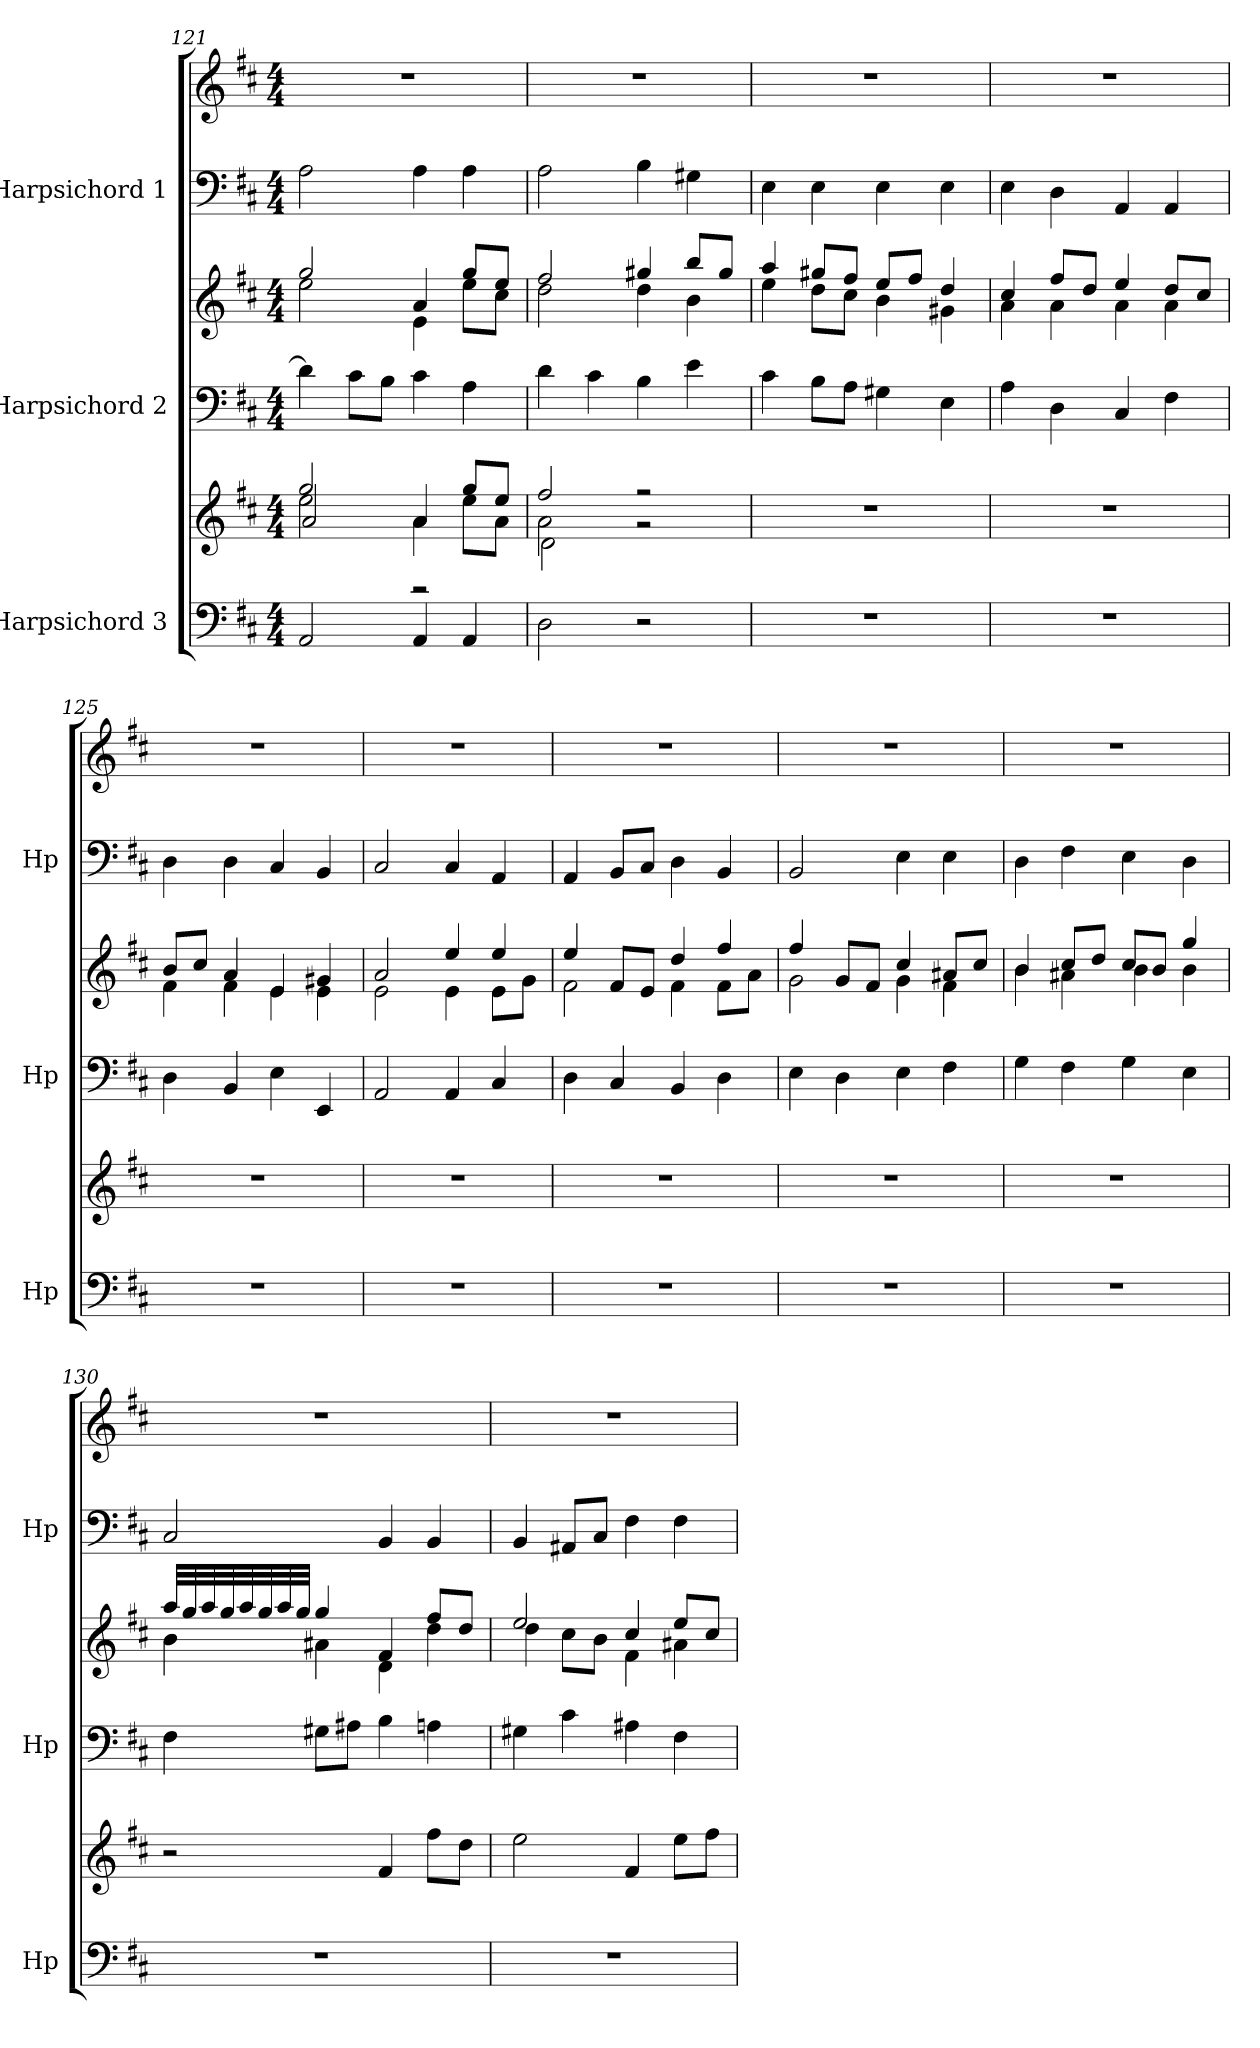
**kern	**kern	**kern	**kern	**kern	**kern
*part3	*part3	*part2	*part2	*part1	*part1
*staff6	*staff5	*staff4	*staff3	*staff2	*staff1
*I"Harpsichord 3	*	*I"Harpsichord 2	*	*I"Harpsichord 1	*
*I'Hp	*	*I'Hp	*	*I'Hp	*
*clefF4	*clefG2	*clefF4	*clefG2	*clefF4	*clefG2
*k[f#c#]	*k[f#c#]	*k[f#c#]	*k[f#c#]	*k[f#c#]	*k[f#c#]
*M4/4	*M4/4	*M4/4	*M4/4	*M4/4	*M4/4
=121	=121	=121	=121	=121	=121
*	*^	*	*^	*	*
*	*	*^	*	*	*	*	*
2AA/	2gg/	2ee\	2a/	4d\]	2gg/	2ee\	2A\	1r
.	.	.	.	8c#\L	.	.	.	.
.	.	.	.	8B\J	.	.	.	.
4AA/	4a/	4a\	2rBB	4c#\	4a/	4e\	4A\	.
4AA/	8gg/L	8ee\L	.	4A\	8gg/L	8ee\L	4A\	.
.	8ee/J	8a\J	.	.	8ee/J	8cc#\J	.	.
!!LO:LB:g=z
=122	=122	=122	=122	=122	=122	=122	=122	=122
2D\	2ff#/	2a\	2d\	4d\	2ff#/	2dd\	2A\	1r
.	.	.	.	4c#\	.	.	.	.
2r	2r	2r	2ryy	4B\	4gg#X/	4dd\	4B\	.
.	.	.	.	4e\	8bb/L	4b\	4G#X\	.
.	.	.	.	.	8gg#/J	.	.	.
*	*v	*v	*v	*	*	*	*	*
=123	=123	=123	=123	=123	=123	=123
1r	1r	4c#\	4aa/	4ee\	4E\	1r
.	.	8B\L	8gg#X/L	8dd\L	4E\	.
.	.	8A\J	8ff#/J	8cc#\J	.	.
.	.	4G#X\	8ee/L	4b\	4E\	.
.	.	.	8ff#/J	.	.	.
.	.	4E\	4dd/	4g#X\	4E\	.
=124	=124	=124	=124	=124	=124	=124
1r	1r	4A\	4cc#/	4a\	4E\	1r
.	.	4D\	8ff#/L	4a\	4D\	.
.	.	.	8dd/J	.	.	.
.	.	4C#/	4ee/	4a\	4AA/	.
.	.	4F#\	8dd/L	4a\	4AA/	.
.	.	.	8cc#/J	.	.	.
=125	=125	=125	=125	=125	=125	=125
1r	1r	4D\	8b/L	4f#\	4D\	1r
.	.	.	8cc#/J	.	.	.
.	.	4BB/	4a/	4f#\	4D\	.
.	.	4E\	4e/	4e\	4C#/	.
.	.	4EE/	4g#X/	4e\	4BB/	.
=126	=126	=126	=126	=126	=126	=126
1r	1r	2AA/	2a/	2e\	2C#/	1r
.	.	4AA/	4ee/	4e\	4C#/	.
.	.	4C#/	4ee/	8e\L	4AA/	.
.	.	.	.	8g\J	.	.
=127	=127	=127	=127	=127	=127	=127
1r	1r	4D\	4ee/	2f#\	4AA/	1r
.	.	4C#/	8f#/L	.	8BB/L	.
.	.	.	8e/J	.	8C#/J	.
.	.	4BB/	4dd/	4f#\	4D\	.
.	.	4D\	4ff#/	8f#\L	4BB/	.
.	.	.	.	8a\J	.	.
=128	=128	=128	=128	=128	=128	=128
1r	1r	4E\	4ff#/	2g\	2BB/	1r
.	.	4D\	8g/L	.	.	.
.	.	.	8f#/J	.	.	.
.	.	4E\	4cc#/	4g\	4E\	.
.	.	4F#\	8a#X/L	4f#\	4E\	.
.	.	.	8cc#/J	.	.	.
!!LO:PB:g=z
=129	=129	=129	=129	=129	=129	=129
1r	1r	4G\	4b/	4b\	4D\	1r
.	.	4F#\	8cc#/L	4a#X\	4F#\	.
.	.	.	8dd/J	.	.	.
.	.	4G\	8cc#/L	4b\	4E\	.
.	.	.	8b/J	.	.	.
.	.	4E\	4gg/	4b\	4D\	.
=130	=130	=130	=130	=130	=130	=130
1r	2r	4F#\	32aa/LLL	4b\	2C#/	1r
.	.	.	32gg/	.	.	.
.	.	.	32aa/	.	.	.
.	.	.	32gg/	.	.	.
.	.	.	32aa/	.	.	.
.	.	.	32gg/	.	.	.
.	.	.	32aa/	.	.	.
.	.	.	32gg/JJJ	.	.	.
.	.	8G#X\L	4gg/	4a#X\	.	.
.	.	8A#X\J	.	.	.	.
.	4f#/	4B\	4f#/	4d\	4BB/	.
.	8ff#\L	4An\	8ff#/L	4dd\	4BB/	.
.	8dd\J	.	8dd/J	.	.	.
=131	=131	=131	=131	=131	=131	=131
1r	2ee\	4G#X\	2ee/	4dd\	4BB/	1r
.	.	4c#\	.	8cc#\L	8AA#X/L	.
.	.	.	.	8b\J	8C#/J	.
.	4f#/	4A#X\	4cc#/	4f#\	4F#\	.
.	8ee\L	4F#\	8ee/L	4a#X\	4F#\	.
.	8ff#\J	.	8cc#/J	.	.	.
*	*	*	*v	*v	*	*
=	=	=	=	=	=
*-	*-	*-	*-	*-	*-
